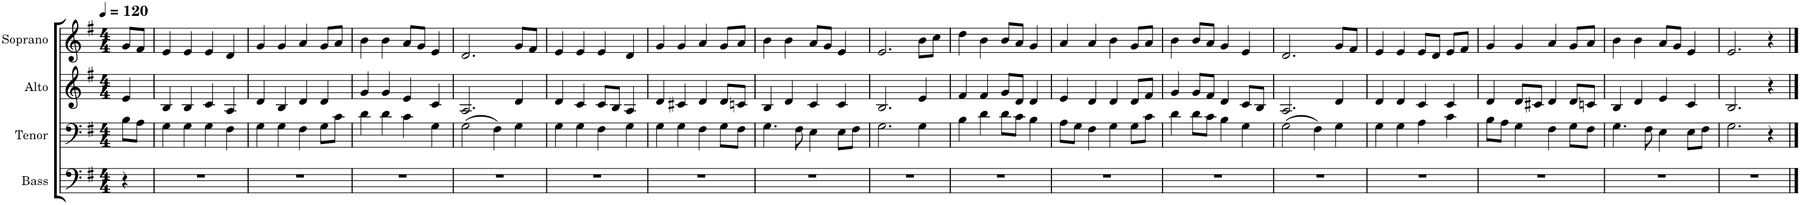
**kern	**kern	**kern	**kern
*part4	*part3	*part2	*part1
*staff4	*staff3	*staff2	*staff1
*I"Bass	*I"Tenor	*I"Alto	*I"Soprano
*I'B.	*I'T.	*I'A.	*I'S.
*clefF4	*clefF4	*clefG2	*clefG2
*k[f#]	*k[f#]	*k[f#]	*k[f#]
*M4/4	*M4/4	*M4/4	*M4/4
*MM120	*MM120	*MM120	*MM120
=	=	=	=
4r	8B\L	4e/	8g/L
.	8A\J	.	8f#/J
=1	=1	=1	=1
1r	4G\	4B/	4e/
.	4G\	4B/	4e/
.	4G\	4c/	4e/
.	4F#\	4A/	4d/
=2	=2	=2	=2
1r	4G\	4d/	4g/
.	4G\	4B/	4g/
.	4F#\	4d/	4a/
.	8G\L	4d/	8g/L
.	8c\J	.	8a/J
=3	=3	=3	=3
1r	4d\	4g/	4b\
.	4d\	4g/	4b\
.	4c\	4e/	8a/L
.	.	.	8g/J
.	4G\	4c/	4e/
=4	=4	=4	=4
1r	(2G\	2.A/	2.d/
.	4F#\)	.	.
.	4G\	4d/	8g/L
.	.	.	8f#/J
=5	=5	=5	=5
1r	4G\	4d/	4e/
.	4G\	4c/	4e/
.	4F#\	8c/L	4e/
.	.	8B/J	.
.	4G\	4A/	4d/
=6	=6	=6	=6
1r	4G\	4d/	4g/
.	4G\	4c#X/	4g/
.	4F#\	4d/	4a/
.	8G\L	8d/L	8g/L
.	8F#\J	8cn/J	8a/J
=7	=7	=7	=7
1r	4.G\	4B/	4b\
.	.	4d/	4b\
.	8F#\	.	.
.	4E\	4c/	8a/L
.	.	.	8g/J
.	8E\L	4c/	4e/
.	8F#\J	.	.
=8	=8	=8	=8
1r	2.G\	2.B/	2.e/
.	4G\	4e/	8b\L
.	.	.	8cc\J
=9	=9	=9	=9
1r	4B\	4f#/	4dd\
.	4d\	4f#/	4b\
.	8d\L	8g/L	8b/L
.	8c\J	8d/J	8a/J
.	4B\	4d/	4g/
=10	=10	=10	=10
1r	8A\L	4e/	4a/
.	8G\J	.	.
.	4F#\	4d/	4a/
.	4G\	4d/	4b\
.	8G\L	8d/L	8g/L
.	8c\J	8f#/J	8a/J
=11	=11	=11	=11
1r	4d\	4g/	4b\
.	8d\L	8g/L	8b/L
.	8c\J	8f#/J	8a/J
.	4B\	4d/	4g/
.	4G\	8c/L	4e/
.	.	8B/J	.
=12	=12	=12	=12
1r	(2G\	2.A/	2.d/
.	4F#\)	.	.
.	4G\	4d/	8g/L
.	.	.	8f#/J
=13	=13	=13	=13
1r	4G\	4d/	4e/
.	4G\	4d/	4e/
.	4A\	4c/	8e/L
.	.	.	8d/J
.	4c\	4c/	8e/L
.	.	.	8f#/J
=14	=14	=14	=14
1r	8B\L	4d/	4g/
.	8A\J	.	.
.	4G\	8d/L	4g/
.	.	8c#X/J	.
.	4F#\	4d/	4a/
.	8G\L	8d/L	8g/L
.	8F#\J	8cn/J	8a/J
=15	=15	=15	=15
1r	4.G\	4B/	4b\
.	.	4d/	4b\
.	8F#\	.	.
.	4E\	4e/	8a/L
.	.	.	8g/J
.	8E\L	4c/	4e/
.	8F#\J	.	.
=16	=16	=16	=16
1r	2.G\	2.B/	2.e/
.	4r	4r	4r
==	==	==	==
*-	*-	*-	*-
